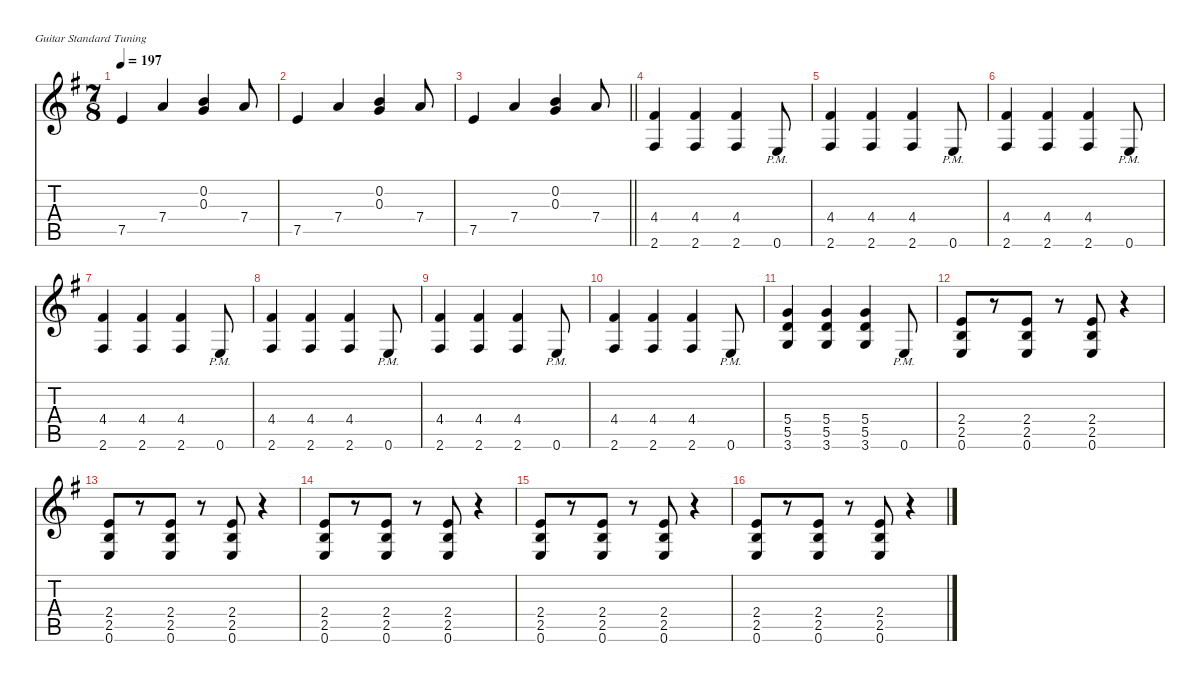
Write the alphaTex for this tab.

\defaultSystemsLayout 4
\hideDynamics
\bracketExtendMode nobrackets
\singleTrackTrackNamePolicy hidden
\multiTrackTrackNamePolicy hidden
\firstSystemTrackNameMode fullname
\firstSystemTrackNameOrientation horizontal
\otherSystemsTrackNameOrientation horizontal
\track ("Guitar 1" "dist.guit.") {mute instrument distortionguitar}
\staff {score tabs}
\tuning (E4 B3 G3 D3 A2 E2)
\ts (7 8)
\tempo 197
\clef g2
\ks eminor
7.5{acc forcenatural}.4{dy mp beam Up} 7.4{acc forcenatural}.4{beam Up} (0.2{acc forcenatural} 0.3{acc forcenatural}).4{beam Up} 7.4{acc forcenatural}.8{beam Up} |
7.5{acc forcenatural}.4{beam Up} 7.4{acc forcenatural}.4{beam Up} (0.2{acc forcenatural} 0.3{acc forcenatural}).4{beam Up} 7.4{acc forcenatural}.8{beam Up} |
\barLineRight lightlight
7.5{acc forcenatural}.4{beam Up} 7.4{acc forcenatural}.4{beam Up} (0.2{acc forcenatural} 0.3{acc forcenatural}).4{beam Up} 7.4{acc forcenatural}.8{beam Up} |
(4.4{acc #} 2.6{acc #}).4{dy f instrument distortionguitar beam Up} (4.4{acc #} 2.6{acc #}).4{beam Up} (4.4{acc #} 2.6{acc #}).4{beam Up} 0.6{pm acc forcenatural}.8{beam Up} |
(4.4{acc #} 2.6{acc #}).4{beam Up} (4.4{acc #} 2.6{acc #}).4{beam Up} (4.4{acc #} 2.6{acc #}).4{beam Up} 0.6{pm acc forcenatural}.8{beam Up} |
(4.4{acc #} 2.6{acc #}).4{beam Up} (4.4{acc #} 2.6{acc #}).4{beam Up} (4.4{acc #} 2.6{acc #}).4{beam Up} 0.6{pm acc forcenatural}.8{beam Up} |
(4.4{acc #} 2.6{acc #}).4{beam Up} (4.4{acc #} 2.6{acc #}).4{beam Up} (4.4{acc #} 2.6{acc #}).4{beam Up} 0.6{pm acc forcenatural}.8{beam Up} |
(4.4{acc #} 2.6{acc #}).4{beam Up} (4.4{acc #} 2.6{acc #}).4{beam Up} (4.4{acc #} 2.6{acc #}).4{beam Up} 0.6{pm acc forcenatural}.8{beam Up} |
(4.4{acc #} 2.6{acc #}).4{beam Up} (4.4{acc #} 2.6{acc #}).4{beam Up} (4.4{acc #} 2.6{acc #}).4{beam Up} 0.6{pm acc forcenatural}.8{beam Up} |
(4.4{acc #} 2.6{acc #}).4{beam Up} (4.4{acc #} 2.6{acc #}).4{beam Up} (4.4{acc #} 2.6{acc #}).4{beam Up} 0.6{pm acc forcenatural}.8{beam Up} |
(5.4{acc forcenatural} 5.5{acc forcenatural} 3.6{acc forcenatural}).4{beam Up} (5.4{acc forcenatural} 5.5{acc forcenatural} 3.6{acc forcenatural}).4{beam Up} (5.4{acc forcenatural} 5.5{acc forcenatural} 3.6{acc forcenatural}).4{beam Up} 0.6{pm acc forcenatural}.8{beam Up} |
(2.4{acc forcenatural} 2.5{acc forcenatural} 0.6{acc forcenatural}).8{beam Up} r.8{beam Up} (2.4{acc forcenatural} 2.5{acc forcenatural} 0.6{acc forcenatural}).8{beam Up} r.8{beam Up} (2.4{acc forcenatural} 2.5{acc forcenatural} 0.6{acc forcenatural}).8{beam Up} r.4{beam Up} |
(2.4{acc forcenatural} 2.5{acc forcenatural} 0.6{acc forcenatural}).8{beam Up} r.8{beam Up} (2.4{acc forcenatural} 2.5{acc forcenatural} 0.6{acc forcenatural}).8{beam Up} r.8{beam Up} (2.4{acc forcenatural} 2.5{acc forcenatural} 0.6{acc forcenatural}).8{beam Up} r.4{beam Up} |
(2.4{acc forcenatural} 2.5{acc forcenatural} 0.6{acc forcenatural}).8{beam Up} r.8{beam Up} (2.4{acc forcenatural} 2.5{acc forcenatural} 0.6{acc forcenatural}).8{beam Up} r.8{beam Up} (2.4{acc forcenatural} 2.5{acc forcenatural} 0.6{acc forcenatural}).8{beam Up} r.4{beam Up} |
(2.4{acc forcenatural} 2.5{acc forcenatural} 0.6{acc forcenatural}).8{beam Up} r.8{beam Up} (2.4{acc forcenatural} 2.5{acc forcenatural} 0.6{acc forcenatural}).8{beam Up} r.8{beam Up} (2.4{acc forcenatural} 2.5{acc forcenatural} 0.6{acc forcenatural}).8{beam Up} r.4{beam Up} |
(2.4{acc forcenatural} 2.5{acc forcenatural} 0.6{acc forcenatural}).8{beam Up} r.8{beam Up} (2.4{acc forcenatural} 2.5{acc forcenatural} 0.6{acc forcenatural}).8{beam Up} r.8{beam Up} (2.4{acc forcenatural} 2.5{acc forcenatural} 0.6{acc forcenatural}).8{beam Up} r.4{beam Up}
